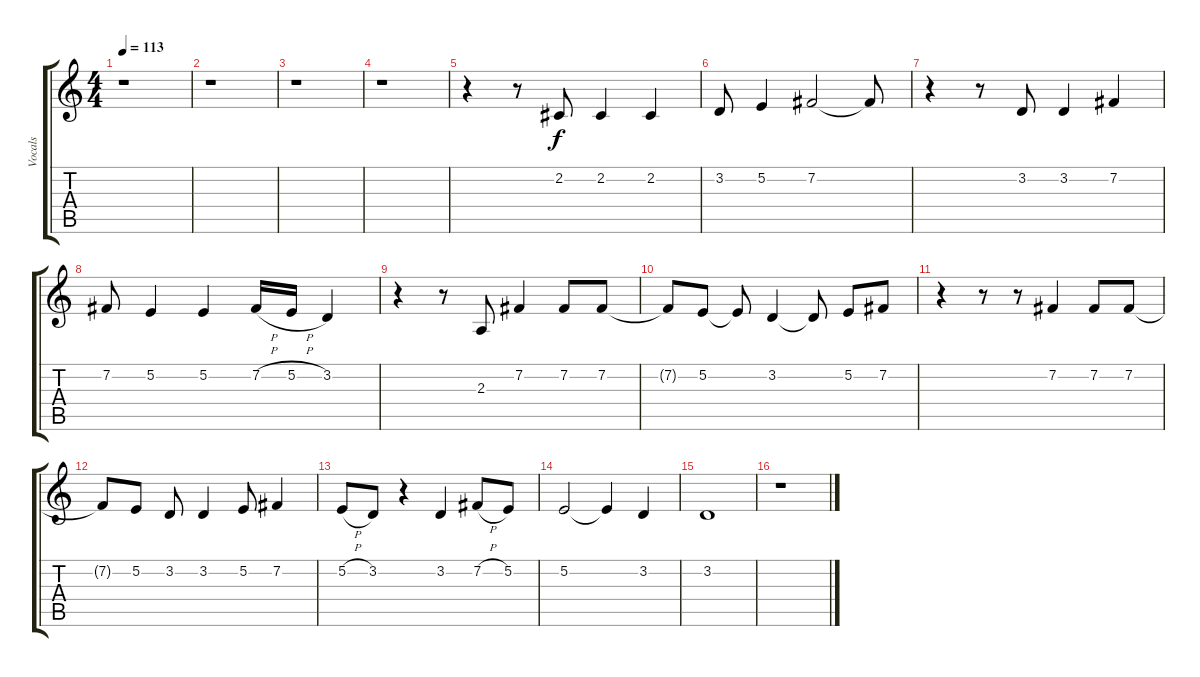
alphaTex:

\track ("Vocals" "Vocals") {instrument honkytonkpiano}
\staff {score tabs}
\tuning (E4 B3 G3 D3 A2 E2) {hide}
\ts (4 4)
\tempo 113
\clef g2
\ks c
r.1{dy f} |
r.1 |
r.1 |
r.1 |
r.4 r.8 2.2.8 2.2.4 2.2.4 |
3.2.8 5.2.4 7.2.2 7.2{t}.8 |
r.4 r.8 3.2.8 3.2.4 7.2.4 |
7.2.8 5.2.4 5.2.4 7.2{h}.16 5.2{h}.16 3.2.4 |
r.4 r.8 2.3.8 7.2.4 7.2.8 7.2.8 |
7.2{t}.8 5.2.8 5.2{t}.8 3.2.4 3.2{t}.8 5.2.8 7.2.8 |
r.4 r.8 r.8 7.2.4 7.2.8 7.2.8 |
7.2{t}.8 5.2.8 3.2.8 3.2.4 5.2.8 7.2.4 |
5.2{h}.8 3.2.8 r.4 3.2.4 7.2{h}.8 5.2.8 |
5.2.2 5.2{t}.4 3.2.4 |
3.2.1 |
r.1
